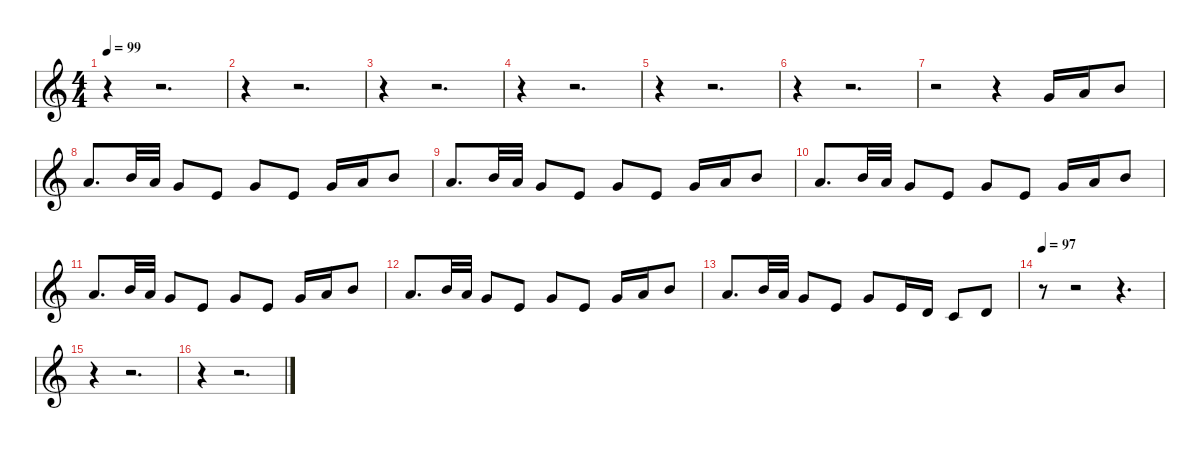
\defaultSystemsLayout 4
\hideDynamics
\bracketExtendMode nobrackets
\singleTrackTrackNamePolicy hidden
\multiTrackTrackNamePolicy hidden
\firstSystemTrackNameMode fullname
\firstSystemTrackNameOrientation horizontal
\otherSystemsTrackNameOrientation horizontal
\track ("Choir shiz" "chr.") {instrument choiraahs}
\staff {score}
\tuning (E4 C4 G3 C3 G2 C2)
\ts (4 4)
\beaming (8 2 2 2 2)
\tempo 99
\clef g2
\ks c
r.4{dy f instrument choiraahs beam Down} r.2{d beam Down} |
r.4{beam Down} r.2{d beam Down} |
r.4{beam Down} r.2{d beam Down} |
r.4{beam Down} r.2{d beam Down} |
r.4{beam Down} r.2{d beam Down} |
r.4{beam Down} r.2{d beam Down} |
r.2{beam Down} r.4{beam Down} 12.3.16{beam Up} 14.3.16{beam Up} 16.3.8{beam Up} |
14.3.8{d beam Up} 16.3.32{beam Up} 14.3.32{beam Up} 12.3.8{beam Up} 16.4.8{beam Up} 12.3.8{beam Up} 16.4.8{beam Up} 12.3.16{beam Up} 14.3.16{beam Up} 16.3.8{beam Up} |
14.3.8{d beam Up} 16.3.32{beam Up} 14.3.32{beam Up} 12.3.8{beam Up} 16.4.8{beam Up} 12.3.8{beam Up} 16.4.8{beam Up} 12.3.16{beam Up} 14.3.16{beam Up} 16.3.8{beam Up} |
14.3.8{d beam Up} 16.3.32{beam Up} 14.3.32{beam Up} 12.3.8{beam Up} 16.4.8{beam Up} 12.3.8{beam Up} 16.4.8{beam Up} 12.3.16{beam Up} 14.3.16{beam Up} 16.3.8{beam Up} |
14.3.8{d beam Up} 16.3.32{beam Up} 14.3.32{beam Up} 12.3.8{beam Up} 16.4.8{beam Up} 12.3.8{beam Up} 16.4.8{beam Up} 12.3.16{beam Up} 14.3.16{beam Up} 16.3.8{beam Up} |
14.3.8{d beam Up} 16.3.32{beam Up} 14.3.32{beam Up} 12.3.8{beam Up} 16.4.8{beam Up} 12.3.8{beam Up} 16.4.8{beam Up} 12.3.16{beam Up} 14.3.16{beam Up} 16.3.8{beam Up} |
14.3.8{d beam Up} 16.3.32{beam Up} 14.3.32{beam Up} 12.3.8{beam Up} 16.4.8{beam Up} 12.3.8{beam Up} 16.4.16{beam Up} 14.4.16{beam Up} 12.4.8{beam Up} 14.4.8{beam Up} |
\tempo 97
r.8{beam Down} r.2{beam Down} r.4{d beam Down} |
r.4{beam Down} r.2{d beam Down} |
r.4{beam Down} r.2{d beam Down}
